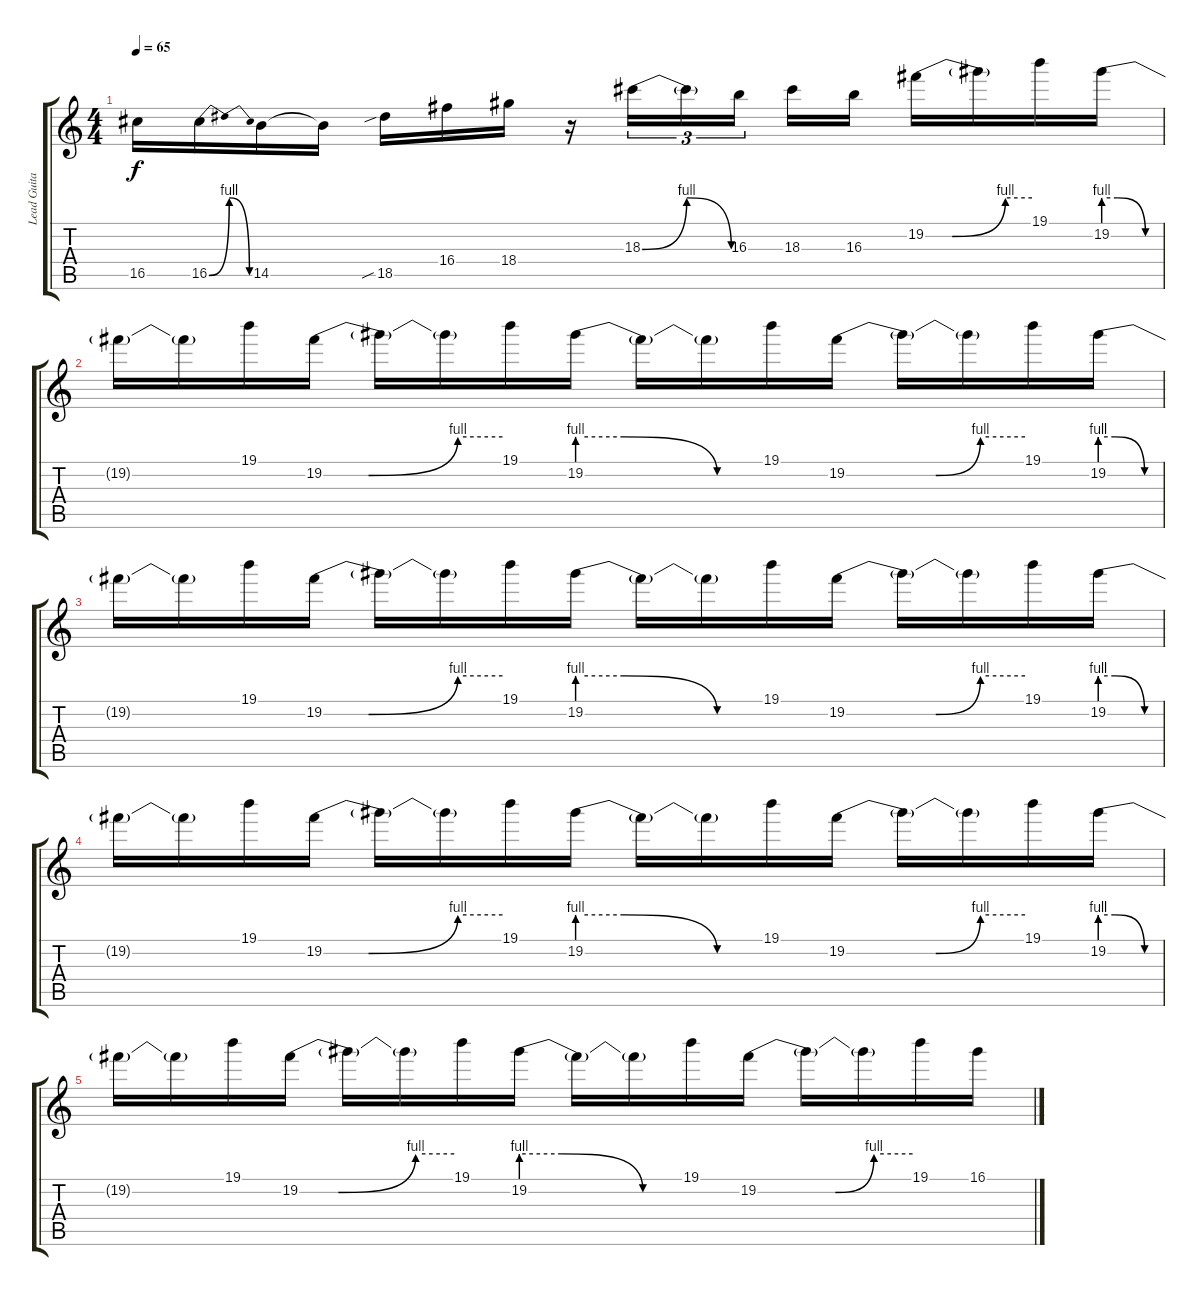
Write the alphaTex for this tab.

\track ("Lead Guitar" "Lead Guita") {instrument overdrivenguitar}
\staff {score tabs}
\tuning (E4 B3 G3 D3 A2 E2) {hide}
\ts (4 4)
\tempo 65
\clef g2
\ks c
16.5.16{dy f} 16.5{be (bendrelease 0 0 30 4 30 4 60 0)}.16 14.5.16 14.5{t}.16 18.5{sib}.16 16.4.16 18.4.16 r.16 18.3{be (bendrelease 0 0 15 4 15 4 60 0)}.16{tu (3 2)} 18.3{t}.16{tu (3 2)} 16.3.16{tu (3 2) beam splitsecondary} 18.3.16 16.3.16 19.2{be (custom 0 0 15 0 45 4 60 4)}.16 19.2{t}.16 19.1.16 19.2{be (custom 0 4 15 4 45 0 60 0)}.16 |
19.2{t}.16 19.2{t}.16 19.1.16 19.2{be (custom 0 0 15 0 45 4 60 4)}.16 19.2{t}.16 19.2{t}.16 19.1.16 19.2{be (custom 0 4 15 4 45 0 60 0)}.16 19.2{t}.16 19.2{t}.16 19.1.16 19.2{be (custom 0 0 15 0 30 0 45 4 60 4)}.16 19.2{t}.16 19.2{t}.16 19.1.16 19.2{be (custom 0 4 15 4 45 0 60 0)}.16 |
19.2{t}.16 19.2{t}.16 19.1.16 19.2{be (custom 0 0 15 0 45 4 60 4)}.16 19.2{t}.16 19.2{t}.16 19.1.16 19.2{be (custom 0 4 15 4 45 0 60 0)}.16 19.2{t}.16 19.2{t}.16 19.1.16 19.2{be (custom 0 0 15 0 30 0 45 4 60 4)}.16 19.2{t}.16 19.2{t}.16 19.1.16 19.2{be (custom 0 4 15 4 45 0 60 0)}.16 |
19.2{t}.16 19.2{t}.16 19.1.16 19.2{be (custom 0 0 15 0 45 4 60 4)}.16 19.2{t}.16 19.2{t}.16 19.1.16 19.2{be (custom 0 4 15 4 45 0 60 0)}.16 19.2{t}.16 19.2{t}.16 19.1.16 19.2{be (custom 0 0 15 0 30 0 45 4 60 4)}.16 19.2{t}.16 19.2{t}.16 19.1.16 19.2{be (custom 0 4 15 4 45 0 60 0)}.16 |
19.2{t}.16 19.2{t}.16 19.1.16 19.2{be (custom 0 0 15 0 45 4 60 4)}.16 19.2{t}.16 19.2{t}.16 19.1.16 19.2{be (custom 0 4 15 4 45 0 60 0)}.16 19.2{t}.16 19.2{t}.16 19.1.16 19.2{be (custom 0 0 15 0 30 0 45 4 60 4)}.16 19.2{t}.16 19.2{t}.16 19.1.16 16.1.16
